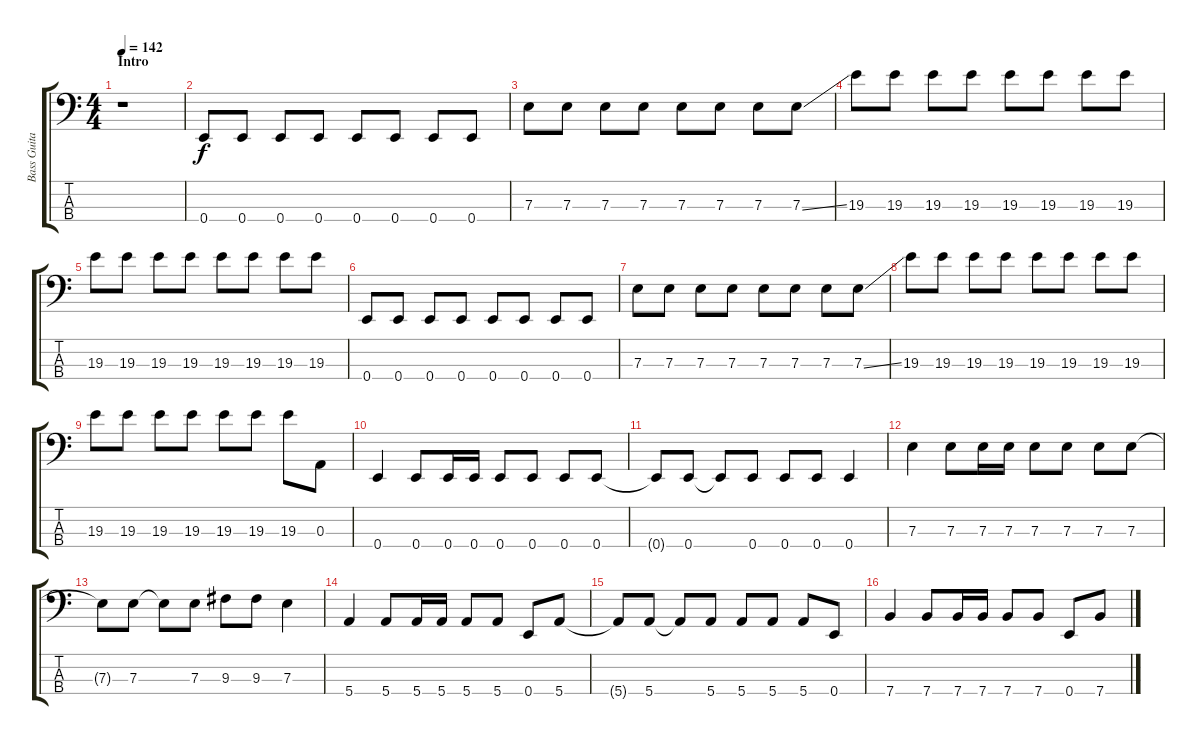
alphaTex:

\track ("Bass Guitar" "Bass Guita") {instrument electricbasspick}
\staff {score tabs}
\tuning (G2 D2 A1 E1) {hide}
\ts (4 4)
\section ("" "Intro")
\tempo 142
\clef f4
\ks c
r.1{dy f instrument electricbasspick} |
0.4.8 0.4.8 0.4.8 0.4.8 0.4.8 0.4.8 0.4.8 0.4.8 |
7.3.8 7.3.8 7.3.8 7.3.8 7.3.8 7.3.8 7.3.8 7.3{ss}.8 |
19.3.8 19.3.8 19.3.8 19.3.8 19.3.8 19.3.8 19.3.8 19.3.8 |
19.3.8 19.3.8 19.3.8 19.3.8 19.3.8 19.3.8 19.3.8 19.3.8 |
0.4.8 0.4.8 0.4.8 0.4.8 0.4.8 0.4.8 0.4.8 0.4.8 |
7.3.8 7.3.8 7.3.8 7.3.8 7.3.8 7.3.8 7.3.8 7.3{ss}.8 |
19.3.8 19.3.8 19.3.8 19.3.8 19.3.8 19.3.8 19.3.8 19.3.8 |
19.3.8 19.3.8 19.3.8 19.3.8 19.3.8 19.3.8 19.3.8 0.3.8 |
0.4.4 0.4.8 0.4.16 0.4.16 0.4.8 0.4.8 0.4.8 0.4.8 |
0.4{t}.8 0.4.8 0.4{t}.8 0.4.8 0.4.8 0.4.8 0.4.4 |
7.3.4 7.3.8 7.3.16 7.3.16 7.3.8 7.3.8 7.3.8 7.3.8 |
7.3{t}.8 7.3.8 7.3{t}.8 7.3.8 9.3.8 9.3.8 7.3.4 |
5.4.4 5.4.8 5.4.16 5.4.16 5.4.8 5.4.8 0.4.8 5.4.8 |
5.4{t}.8 5.4.8 5.4{t}.8 5.4.8 5.4.8 5.4.8 5.4.8 0.4.8 |
7.4.4 7.4.8 7.4.16 7.4.16 7.4.8 7.4.8 0.4.8 7.4.8
